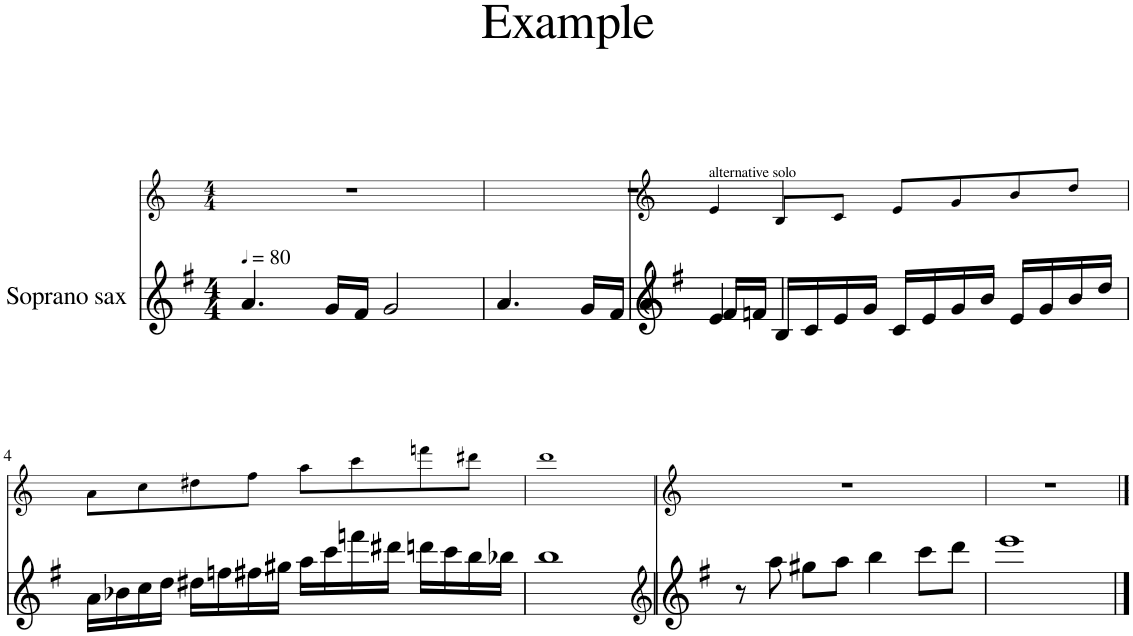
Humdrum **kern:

**kern	**kern
*part2	*part1
*staff2	*staff1
*I"Soprano sax	*I"Soprano Saxophone
*I'S Sax	*I'S Sax
*	*stria5
*clefG2	*clefG2
*Trd1c2	*Trd1c2
*k[f#]	*k[]
*M4/4	*M4/4
*MM80	*MM80
=1	=1
4.a/	1r
16g/LL	.
16f#/JJ	.
2g/	.
=2	=2
4.a/	1r
16g/LL	.
16f#/JJ	.
4.a/	.
16f#/LL	.
16fn/JJ	.
=3	=3
!	!LO:TX:a:t=alternative solo
4e/	4e/
16B/LL	8B/L
16c/	.
16e/	8c/J
16g/JJ	.
16c/LL	8e/L
16e/	.
16g/	8g/
16b/JJ	.
16e/LL	8b/
16g/	.
16b/	8dd/J
16dd/JJ	.
!!LO:LB:g=z
=4	=4
16a\LL	8a\L
16b-X\	.
16cc\	8cc\
16dd\JJ	.
16dd#X\LL	8dd#X\
16ffn\	.
16ff#X\	8ff\J
16gg#X\JJ	.
16aa\LL	8aa\L
16ccc\	.
16fffn\	8ccc\
16ddd#X\JJ	.
16dddn\LL	8fffn\
16ccc\	.
16bb\	8ddd#X\J
16bb-X\JJ	.
=5	=5
1bb	1ddd
=6	=6
*clefG2	*
8r	1r
8aa\	.
8gg#X\L	.
8aa\J	.
4bb\	.
8ccc\L	.
8ddd\J	.
=7	=7
1eee	1r
==	==
*-	*-
